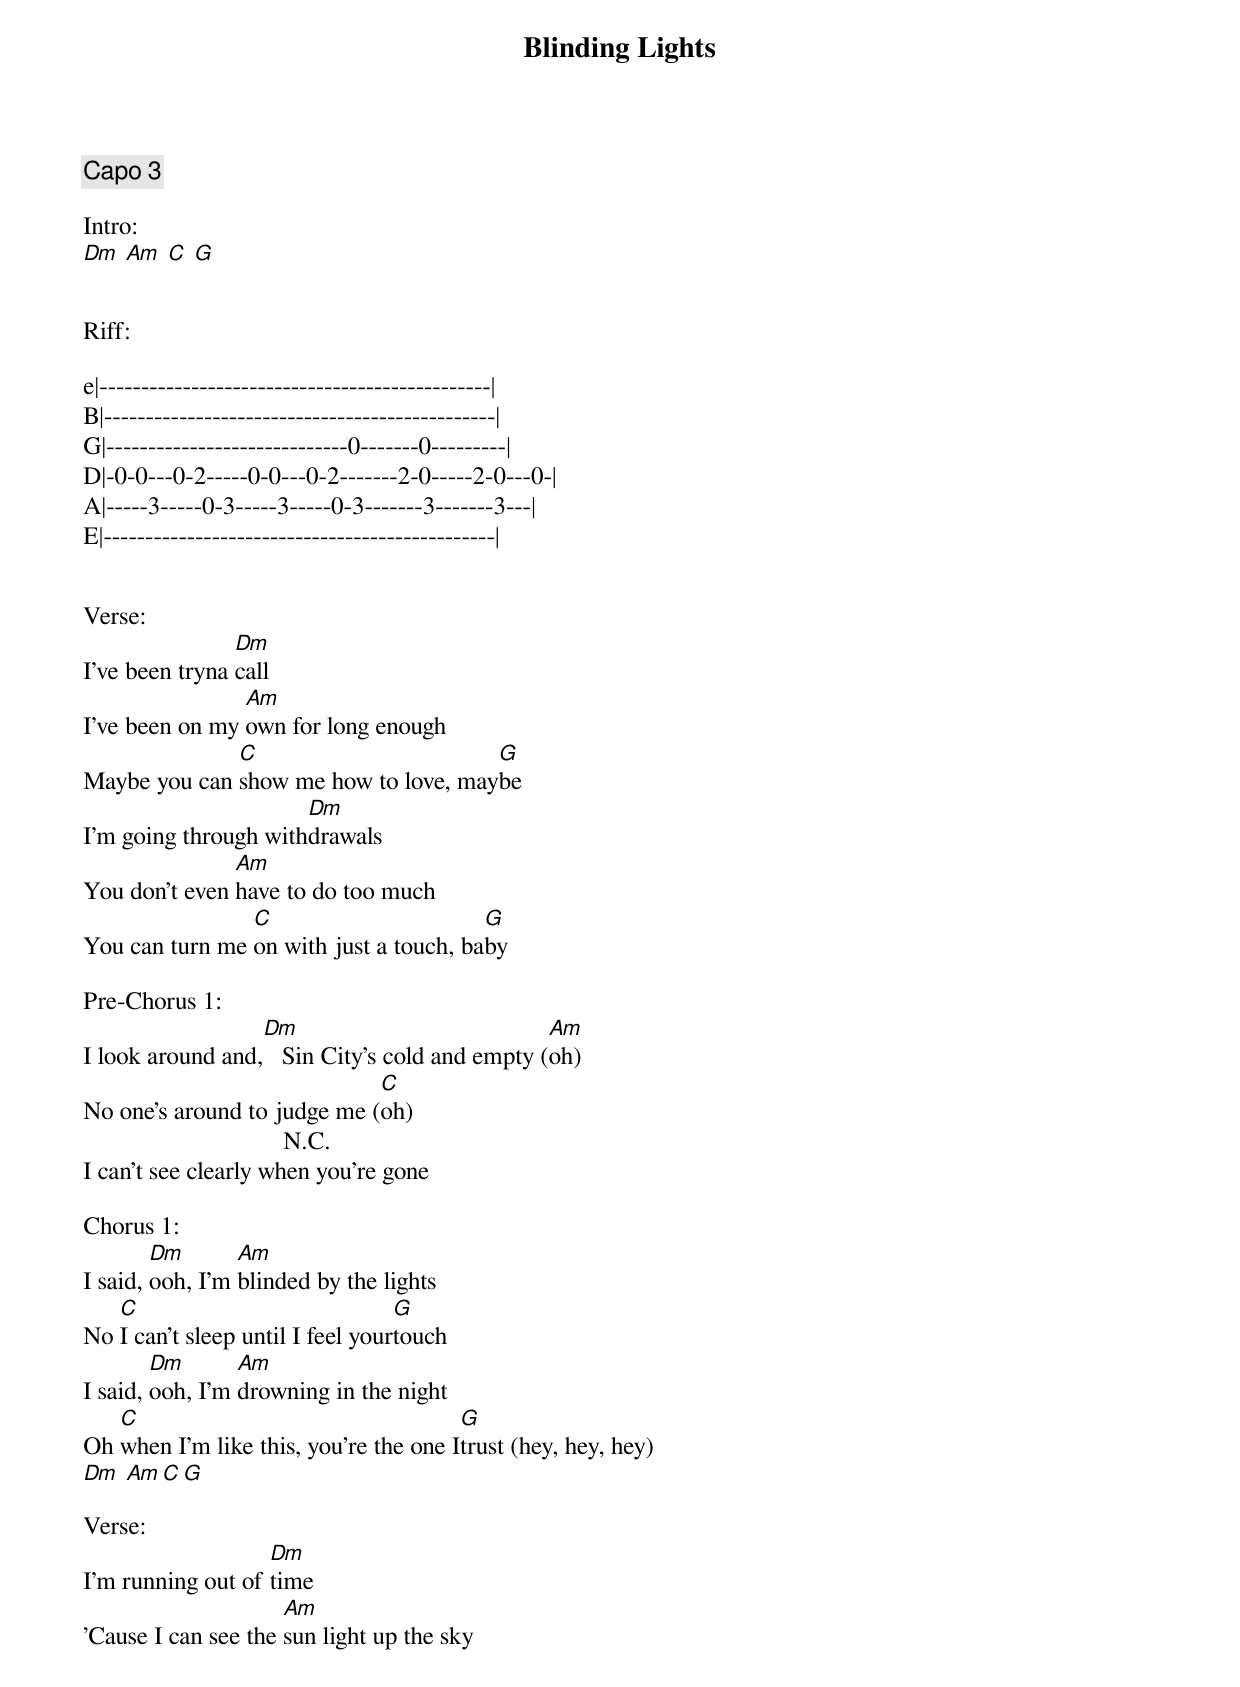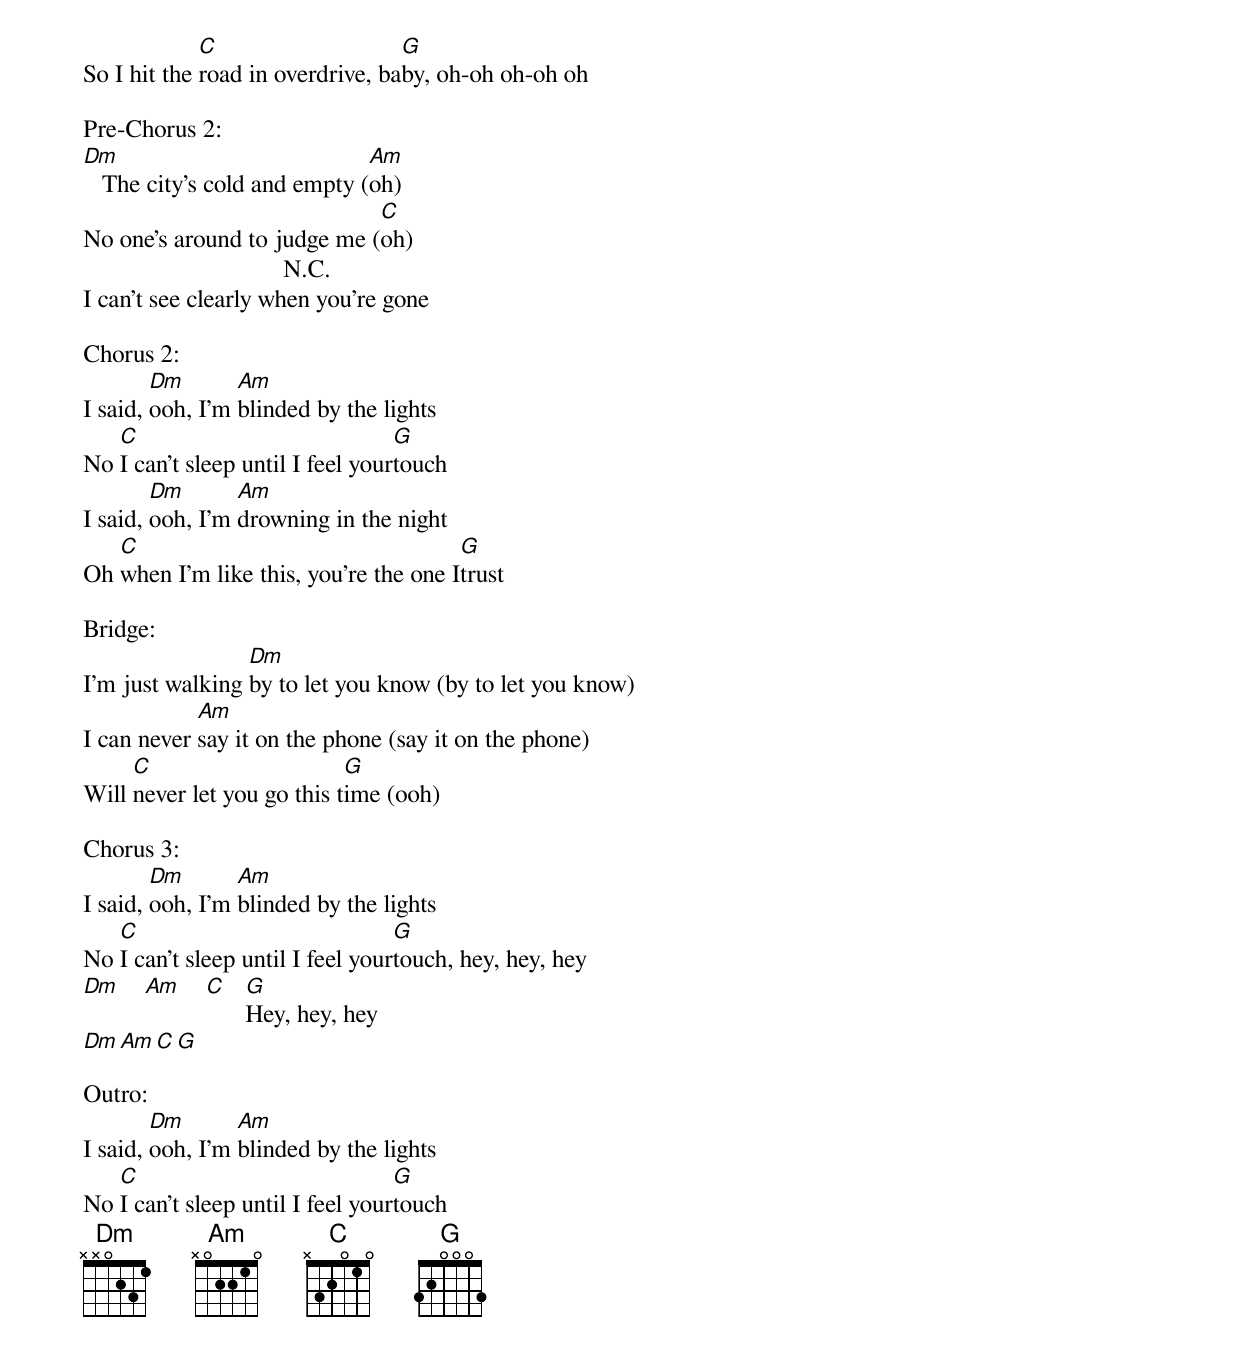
{title:Blinding Lights}
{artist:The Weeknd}
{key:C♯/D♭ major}
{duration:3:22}
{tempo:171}
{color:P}

{comment: Capo 3}

Intro:
[Dm  Am  C  G]


Riff:

e|-----------------------------------------------|
B|-----------------------------------------------|
G|-----------------------------0-------0---------|
D|-0-0---0-2-----0-0---0-2-------2-0-----2-0---0-|
A|-----3-----0-3-----3-----0-3-------3-------3---|
E|-----------------------------------------------|


Verse:
I've been tryna [Dm]call
I've been on my [Am]own for long enough
Maybe you can [C]show me how to love, may[G]be
I'm going through with[Dm]drawals
You don't even [Am]have to do too much
You can turn me [C]on with just a touch, ba[G]by

Pre-Chorus 1:
I look around and,[Dm]   Sin City's cold and empty ([Am]oh)
No one's around to judge me ([C]oh)
                                N.C.
I can't see clearly when you're gone

Chorus 1:
I said, [Dm]ooh, I'm [Am]blinded by the lights
No [C]I can't sleep until I feel your[G]touch
I said, [Dm]ooh, I'm [Am]drowning in the night
Oh [C]when I'm like this, you're the one I[G]trust (hey, hey, hey)
[Dm] [Am][C][G]

Verse:
I'm running out of [Dm]time
'Cause I can see the [Am]sun light up the sky
So I hit the [C]road in overdrive, ba[G]by, oh-oh oh-oh oh

Pre-Chorus 2:
[Dm]   The city's cold and empty ([Am]oh)
No one's around to judge me ([C]oh)
                                N.C.
I can't see clearly when you're gone

Chorus 2:
I said, [Dm]ooh, I'm [Am]blinded by the lights
No [C]I can't sleep until I feel your[G]touch
I said, [Dm]ooh, I'm [Am]drowning in the night
Oh [C]when I'm like this, you're the one I[G]trust

Bridge:
I'm just walking [Dm]by to let you know (by to let you know)
I can never [Am]say it on the phone (say it on the phone)
Will [C]never let you go this t[G]ime (ooh)

Chorus 3:
I said, [Dm]ooh, I'm [Am]blinded by the lights
No [C]I can't sleep until I feel your[G]touch, hey, hey, hey
[Dm]    [Am]    [C]   [G]Hey, hey, hey
[Dm][Am][C][G]

Outro:
I said, [Dm]ooh, I'm [Am]blinded by the lights
No [C]I can't sleep until I feel your[G]touch
